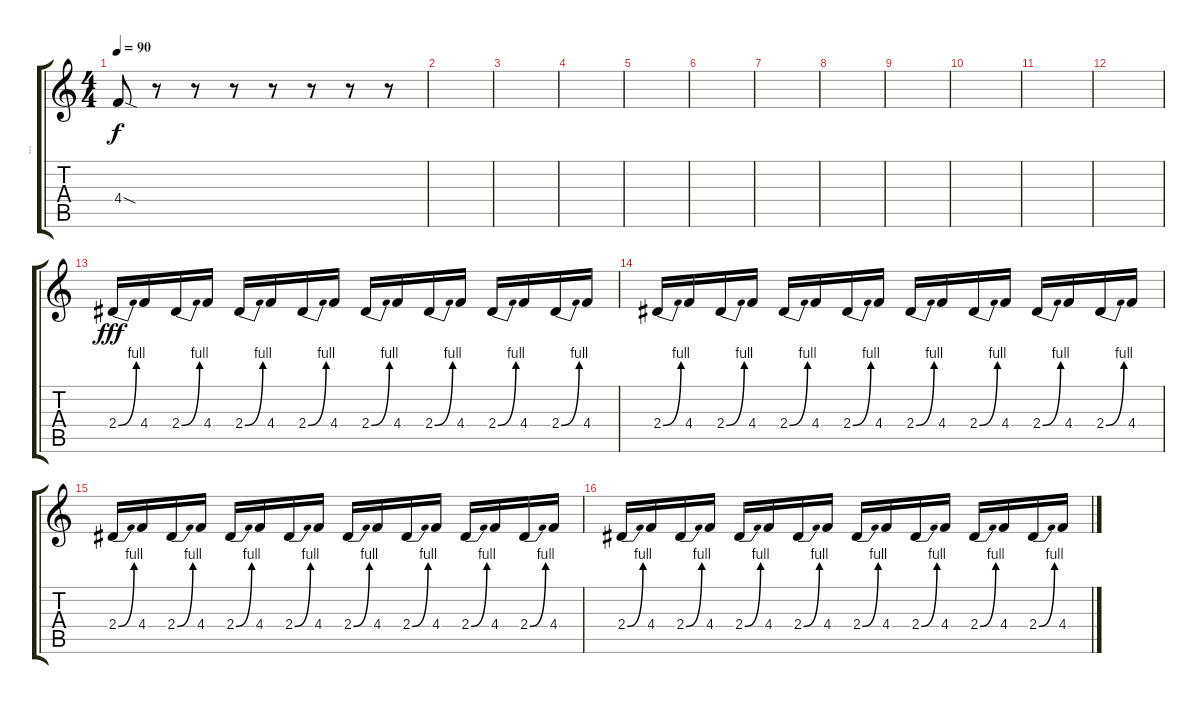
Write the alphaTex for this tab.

\track ("..." "...") {instrument distortionguitar}
\staff {score tabs}
\tuning (Eb4 Bb3 Gb3 Db3 Ab2 Eb2) {hide}
\ts (4 4)
\tempo 90
\clef g2
\ks c
4.4{sod}.8{dy f} r.8 r.8 r.8 r.8 r.8 r.8 r.8 |
|
|
|
|
|
|
|
|
|
|
|
2.4{be (bend 0 0 60 4)}.16{dy fff} 4.4.16 2.4{be (bend 0 0 60 4)}.16 4.4.16 2.4{be (bend 0 0 60 4)}.16 4.4.16 2.4{be (bend 0 0 60 4)}.16 4.4.16 2.4{be (bend 0 0 60 4)}.16 4.4.16 2.4{be (bend 0 0 60 4)}.16 4.4.16 2.4{be (bend 0 0 60 4)}.16 4.4.16 2.4{be (bend 0 0 60 4)}.16 4.4.16 |
2.4{be (bend 0 0 60 4)}.16 4.4.16 2.4{be (bend 0 0 60 4)}.16 4.4.16 2.4{be (bend 0 0 60 4)}.16 4.4.16 2.4{be (bend 0 0 60 4)}.16 4.4.16 2.4{be (bend 0 0 60 4)}.16 4.4.16 2.4{be (bend 0 0 60 4)}.16 4.4.16 2.4{be (bend 0 0 60 4)}.16 4.4.16 2.4{be (bend 0 0 60 4)}.16 4.4.16 |
2.4{be (bend 0 0 60 4)}.16 4.4.16 2.4{be (bend 0 0 60 4)}.16 4.4.16 2.4{be (bend 0 0 60 4)}.16 4.4.16 2.4{be (bend 0 0 60 4)}.16 4.4.16 2.4{be (bend 0 0 60 4)}.16 4.4.16 2.4{be (bend 0 0 60 4)}.16 4.4.16 2.4{be (bend 0 0 60 4)}.16 4.4.16 2.4{be (bend 0 0 60 4)}.16 4.4.16 |
2.4{be (bend 0 0 60 4)}.16 4.4.16 2.4{be (bend 0 0 60 4)}.16 4.4.16 2.4{be (bend 0 0 60 4)}.16 4.4.16 2.4{be (bend 0 0 60 4)}.16 4.4.16 2.4{be (bend 0 0 60 4)}.16 4.4.16 2.4{be (bend 0 0 60 4)}.16 4.4.16 2.4{be (bend 0 0 60 4)}.16 4.4.16 2.4{be (bend 0 0 60 4)}.16 4.4.16
